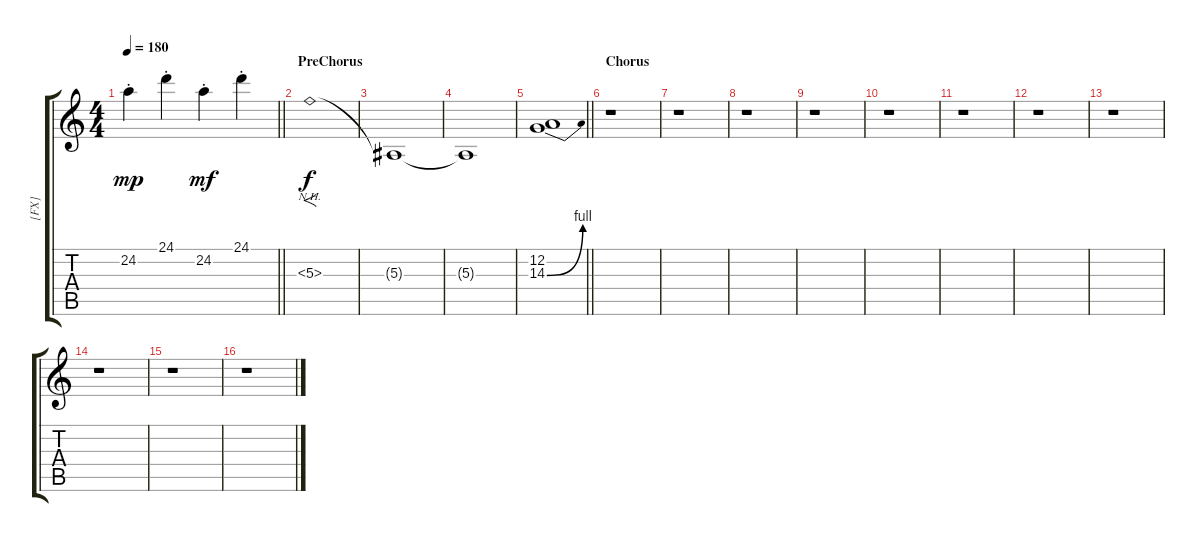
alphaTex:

\track ("[FX]" "[FX]") {instrument synthstrings2}
\staff {score tabs}
\tuning (D4 A3 F3 C3 G2 C2) {hide}
\ts (4 4)
\tempo 180
\clef g2
\barLineRight lightlight
\ks c
24.2{st}.4{dy mp} 24.1{st}.4 24.2{st}.4{dy mf} 24.1{st}.4 |
\section ("" "PreChorus")
5.3{nh}.1{f dy f volume 13 instrument fx8scifi} |
5.3{t}.1 |
5.3{t}.1 |
\barLineRight lightlight
(12.2 14.3{be (bend 0 0 60 4)}).1 |
\section ("" "Chorus")
r.1 |
r.1 |
r.1 |
r.1 |
r.1 |
r.1 |
r.1 |
r.1 |
r.1 |
r.1 |
r.1
